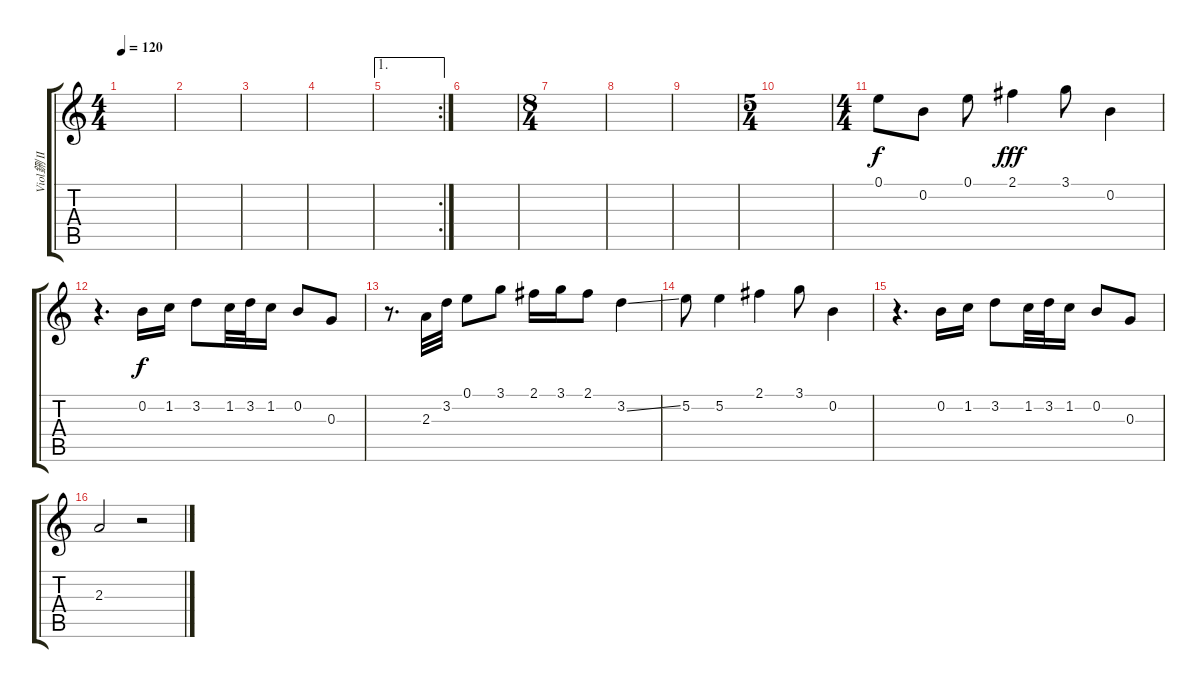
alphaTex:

\track ("Viol鉶 II" "Viol鉶 II") {instrument acousticguitarnylon}
\staff {score tabs}
\tuning (E4 B3 G3 D3 A2 E2) {hide}
\ts (4 4)
\tempo 120
\clef g2
\ks c
|
|
|
|
\ae 1
\rc 2
|
|
\ts (8 4)
|
|
|
\ts (5 4)
|
\ts (4 4)
0.1.8{dy f} 0.2.8 0.1.8 2.1.4{dy fff} 3.1.8 0.2.4 |
r.4{d} 0.2.16{dy f} 1.2.16 3.2.8 1.2.32 3.2.32 1.2.16 0.2.8 0.3.8 |
r.8{d} 2.3.32 3.2.32 0.1.8 3.1.8 2.1.16 3.1.16 2.1.8 3.2{ss}.4 |
5.2.8 5.2.4 2.1.4 3.1.8 0.2.4 |
r.4{d} 0.2.16 1.2.16 3.2.8 1.2.32 3.2.32 1.2.16 0.2.8 0.3.8 |
2.3.2 r.2
